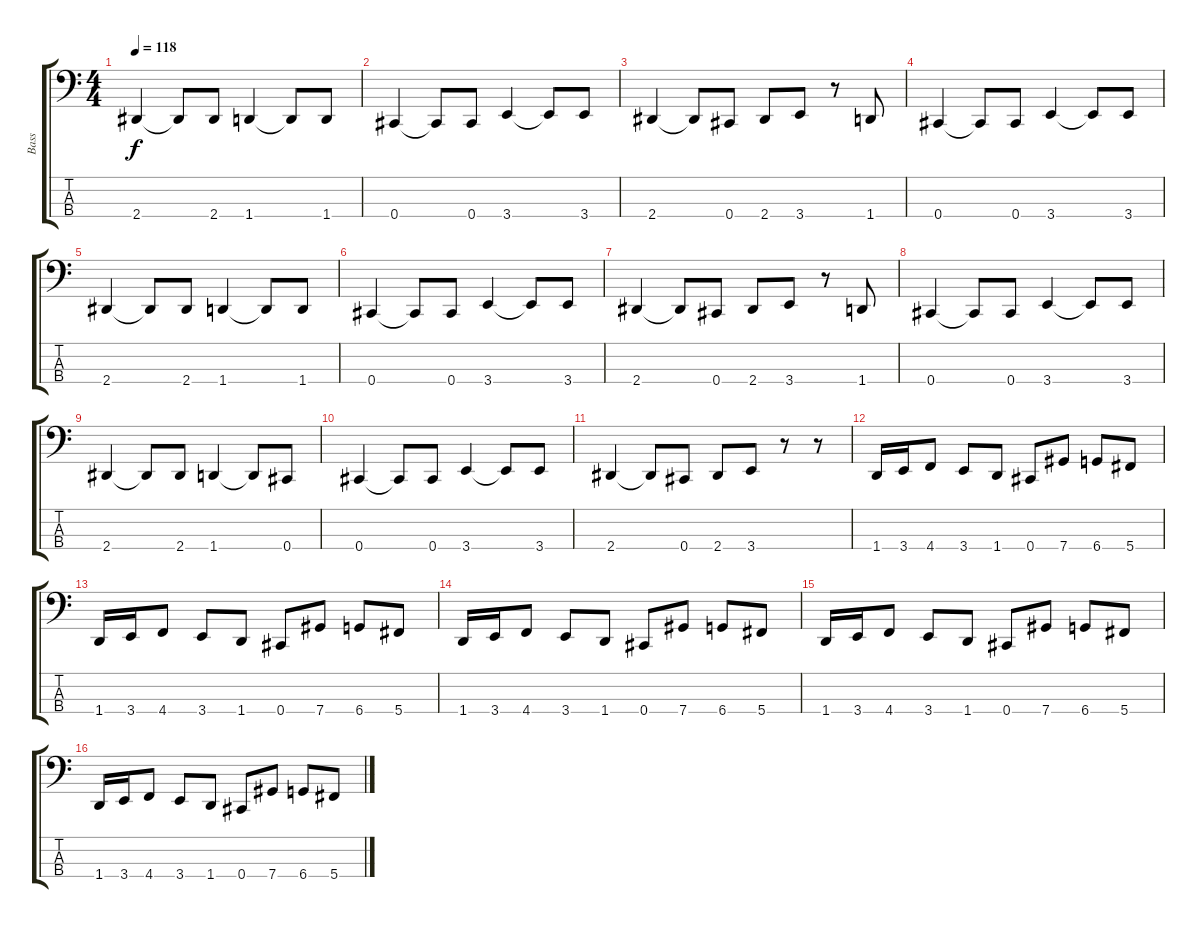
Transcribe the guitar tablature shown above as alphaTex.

\track ("Bass" "Bass") {instrument electricbasspick}
\staff {score tabs}
\tuning (E2 B1 Gb1 Db1) {hide}
\ts (4 4)
\tempo 118
\clef f4
\ks c
2.4.4{dy f} 2.4{t}.8 2.4.8 1.4.4 1.4{t}.8 1.4.8 |
0.4.4 0.4{t}.8 0.4.8 3.4.4 3.4{t}.8 3.4.8 |
2.4.4 2.4{t}.8 0.4.8 2.4.8 3.4.8 r.8 1.4.8 |
0.4.4 0.4{t}.8 0.4.8 3.4.4 3.4{t}.8 3.4.8 |
2.4.4 2.4{t}.8 2.4.8 1.4.4 1.4{t}.8 1.4.8 |
0.4.4 0.4{t}.8 0.4.8 3.4.4 3.4{t}.8 3.4.8 |
2.4.4 2.4{t}.8 0.4.8 2.4.8 3.4.8 r.8 1.4.8 |
0.4.4 0.4{t}.8 0.4.8 3.4.4 3.4{t}.8 3.4.8 |
2.4.4 2.4{t}.8 2.4.8 1.4.4 1.4{t}.8 0.4.8 |
0.4.4 0.4{t}.8 0.4.8 3.4.4 3.4{t}.8 3.4.8 |
2.4.4 2.4{t}.8 0.4.8 2.4.8 3.4.8 r.8 r.8 |
1.4.16 3.4.16 4.4.8 3.4.8 1.4.8 0.4.8 7.4.8 6.4.8 5.4.8 |
1.4.16 3.4.16 4.4.8 3.4.8 1.4.8 0.4.8 7.4.8 6.4.8 5.4.8 |
1.4.16 3.4.16 4.4.8 3.4.8 1.4.8 0.4.8 7.4.8 6.4.8 5.4.8 |
1.4.16 3.4.16 4.4.8 3.4.8 1.4.8 0.4.8 7.4.8 6.4.8 5.4.8 |
1.4.16 3.4.16 4.4.8 3.4.8 1.4.8 0.4.8 7.4.8 6.4.8 5.4.8
